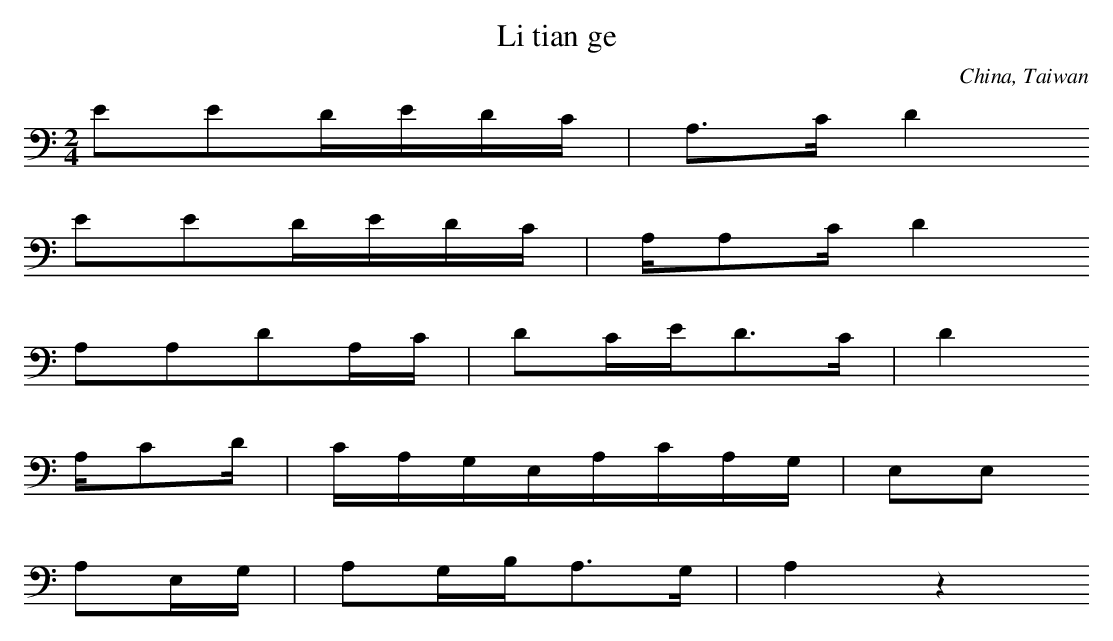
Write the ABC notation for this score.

X:1
T: Li tian ge
O: China, Taiwan
M: 2/4
L: 1/16
K: C
E2E2DEDC | A,3CD4
E2E2DEDC | A,A,2CD4
A,2A,2D2A,C | D2CED3C | D4
A,C2D | CA,G,E,A,CA,G, | E,2E,2
A,2E,G, | A,2G,B,A,3G, | A,4z4
